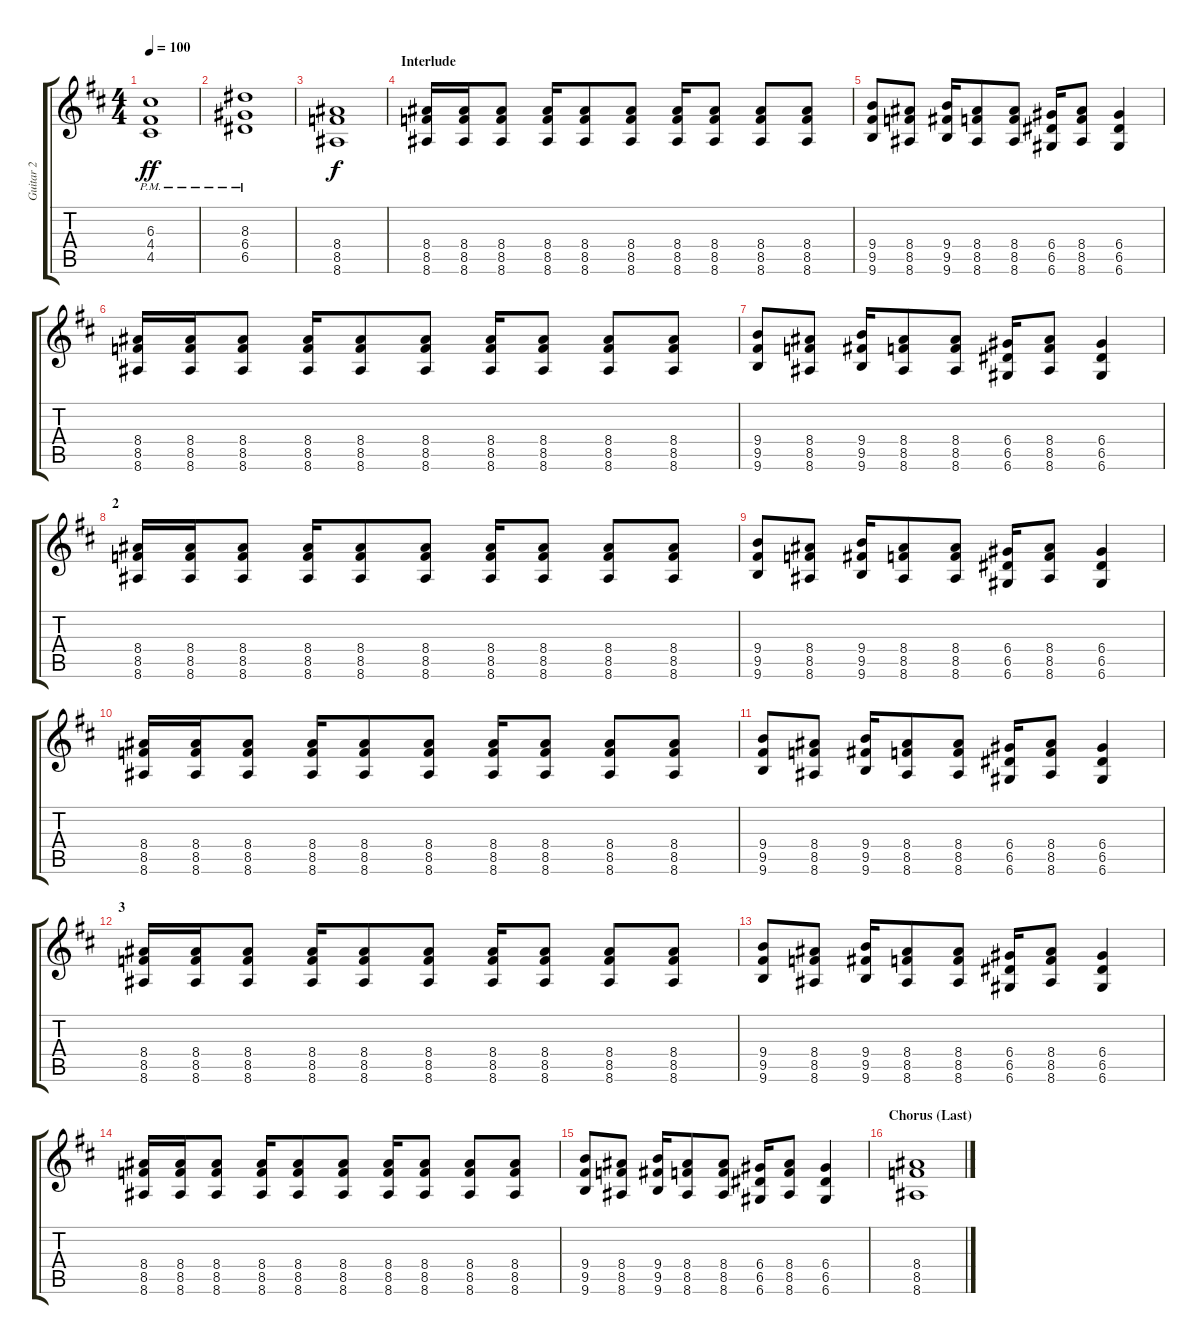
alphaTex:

\track ("Guitar 2" "Guitar 2") {instrument overdrivenguitar}
\staff {score tabs}
\tuning (E4 B3 G3 D3 A2 D2) {hide}
\ts (4 4)
\tempo 100
\clef g2
\ks d
(6.3{pm} 4.4 4.5).1{dy ff} |
(8.3{pm} 6.4 6.5).1 |
(8.4 8.5 8.6).1{dy f} |
\section ("" "Interlude")
(8.4 8.5 8.6).16{volume 6} (8.4 8.5 8.6).16 (8.4 8.5 8.6).8 (8.4 8.5 8.6).16 (8.4 8.5 8.6).8 (8.4 8.5 8.6).8 (8.4 8.5 8.6).16 (8.4 8.5 8.6).8 (8.4 8.5 8.6).8 (8.4 8.5 8.6).8 |
(9.4 9.5 9.6).8 (8.4 8.5 8.6).8 (9.4 9.5 9.6).16 (8.4 8.5 8.6).8 (8.4 8.5 8.6).8 (6.4 6.5 6.6).16 (8.4 8.5 8.6).8 (6.4 6.5 6.6).4 |
(8.4 8.5 8.6).16 (8.4 8.5 8.6).16 (8.4 8.5 8.6).8 (8.4 8.5 8.6).16 (8.4 8.5 8.6).8 (8.4 8.5 8.6).8 (8.4 8.5 8.6).16 (8.4 8.5 8.6).8 (8.4 8.5 8.6).8 (8.4 8.5 8.6).8 |
(9.4 9.5 9.6).8 (8.4 8.5 8.6).8 (9.4 9.5 9.6).16 (8.4 8.5 8.6).8 (8.4 8.5 8.6).8 (6.4 6.5 6.6).16 (8.4 8.5 8.6).8 (6.4 6.5 6.6).4 |
\section ("" "2")
(8.4 8.5 8.6).16{volume 6} (8.4 8.5 8.6).16 (8.4 8.5 8.6).8 (8.4 8.5 8.6).16 (8.4 8.5 8.6).8 (8.4 8.5 8.6).8 (8.4 8.5 8.6).16 (8.4 8.5 8.6).8 (8.4 8.5 8.6).8 (8.4 8.5 8.6).8 |
(9.4 9.5 9.6).8 (8.4 8.5 8.6).8 (9.4 9.5 9.6).16 (8.4 8.5 8.6).8 (8.4 8.5 8.6).8 (6.4 6.5 6.6).16 (8.4 8.5 8.6).8 (6.4 6.5 6.6).4 |
(8.4 8.5 8.6).16 (8.4 8.5 8.6).16 (8.4 8.5 8.6).8 (8.4 8.5 8.6).16 (8.4 8.5 8.6).8 (8.4 8.5 8.6).8 (8.4 8.5 8.6).16 (8.4 8.5 8.6).8 (8.4 8.5 8.6).8 (8.4 8.5 8.6).8 |
(9.4 9.5 9.6).8 (8.4 8.5 8.6).8 (9.4 9.5 9.6).16 (8.4 8.5 8.6).8 (8.4 8.5 8.6).8 (6.4 6.5 6.6).16 (8.4 8.5 8.6).8 (6.4 6.5 6.6).4 |
\section ("" "3")
(8.4 8.5 8.6).16{volume 6} (8.4 8.5 8.6).16 (8.4 8.5 8.6).8 (8.4 8.5 8.6).16 (8.4 8.5 8.6).8 (8.4 8.5 8.6).8 (8.4 8.5 8.6).16 (8.4 8.5 8.6).8 (8.4 8.5 8.6).8 (8.4 8.5 8.6).8 |
(9.4 9.5 9.6).8 (8.4 8.5 8.6).8 (9.4 9.5 9.6).16 (8.4 8.5 8.6).8 (8.4 8.5 8.6).8 (6.4 6.5 6.6).16 (8.4 8.5 8.6).8 (6.4 6.5 6.6).4 |
(8.4 8.5 8.6).16 (8.4 8.5 8.6).16 (8.4 8.5 8.6).8 (8.4 8.5 8.6).16 (8.4 8.5 8.6).8 (8.4 8.5 8.6).8 (8.4 8.5 8.6).16 (8.4 8.5 8.6).8 (8.4 8.5 8.6).8 (8.4 8.5 8.6).8 |
(9.4 9.5 9.6).8 (8.4 8.5 8.6).8 (9.4 9.5 9.6).16 (8.4 8.5 8.6).8 (8.4 8.5 8.6).8 (6.4 6.5 6.6).16 (8.4 8.5 8.6).8 (6.4 6.5 6.6).4 |
\section ("" "Chorus (Last)")
(8.4 8.5 8.6).1{volume 11}
